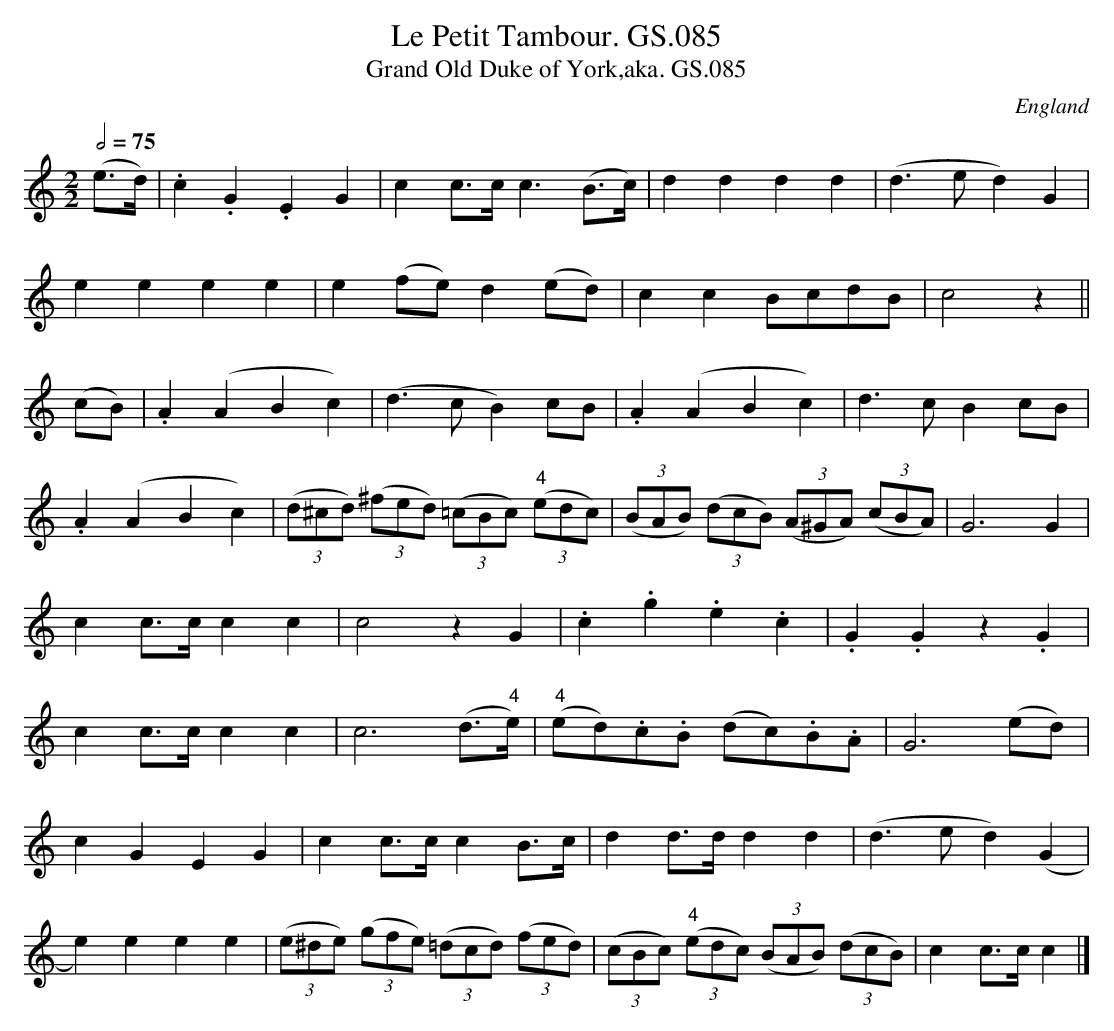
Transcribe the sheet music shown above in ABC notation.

X:1
T:Le Petit Tambour. GS.085
T:Grand Old Duke of York,aka. GS.085
M:2/2
L:1/8
Q:1/2=75
O:England
K:C major
(e>d) | .c2.G2.E2G2 | c2 c>c c3 (B>c) | d2d2d2d2 | (d3ed2)  G2 |!
e2e2e2e2 | e2 (fe) d2 (ed) | c2c2 BcdB | c4 z2 || !
(cB) | .A2(A2B2c2) | (d3cB2) cB | .A2(A2B2c2) | d3cB2 cB |!
.A2 (A2B2c2) | ((3d^cd) (3(^fed) (3(=cBc) "4"((3edc) |\
(3(BAB) (3(dcB) (3(A^GA) (3(cBA) | G6 G2 |!
c2 c>c c2c2 | c4 z2 G2 | .c2.g2.e2.c2 | .G2.G2z2.G2 |!
c2 c>c c2c2 | c6 (d>"4"e) |  "4"(ed).c.B (dc).B.A | G6 (ed) | !
c2G2E2G2 | c2 c>c c2 B>c | d2 d>d d2d2 | (d3ed2) (G2 |!
e2)e2e2e2 | (3(e^de) (3(gfe) (3(=dcd) (3(fed) |\
(3(cBc) "4"(3(edc) (3(BAB) (3(dcB) | c2c>c c2 |]
